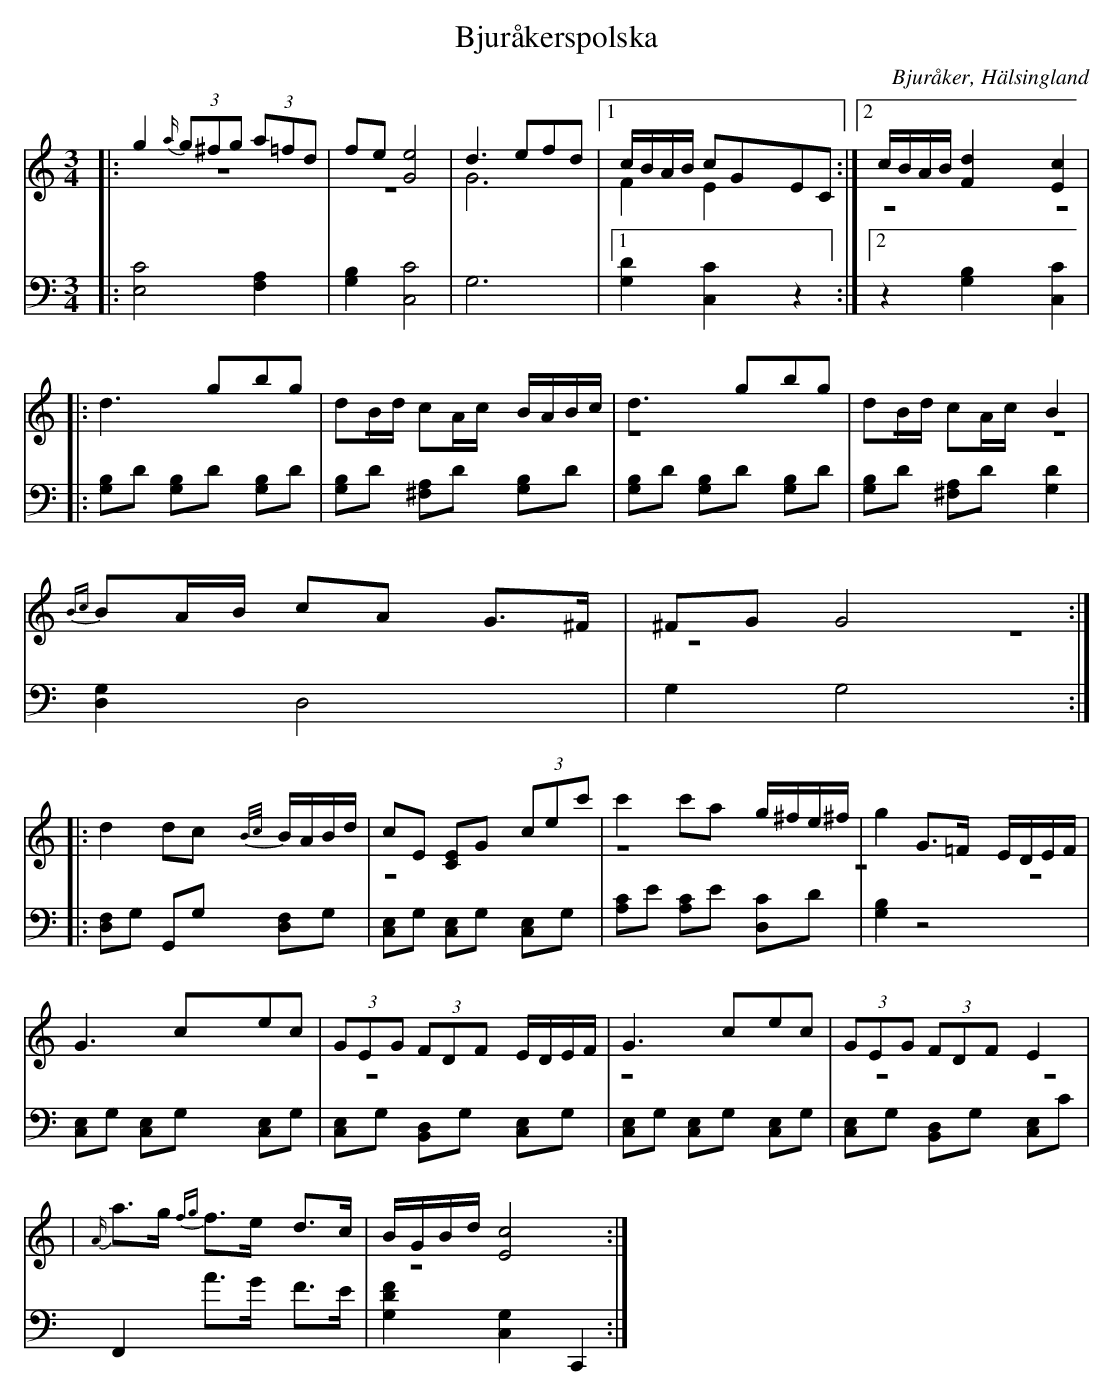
X:1
T: Bjuråkerspolska
O: Bjuråker, Hälsingland
M: 3/4
L: 1/8
K: C
V:1
V:2 merge
V:3
V:4 merge
V: 1
|:g2 {a/} (3g^fg (3a=fd|fe [G4e4]|d3 efd|1c/B/A/B/ cGEC:|2 c/B/A/B/ [F2d2][E2c2]|
|:d3 gbg| dB/d/ cA/c/ B/A/B/c/| d3 gbg| dB/d/ cA/c/ B2|
{Bc}BA/B/ cA G>^F| ^FG G4 :|
|:d2 dc {B/c/}B/A/B/d/|cE [CE]G (3cec'|c'2 c'a g/^f/e/^f/|g2 G>=F E/D/E/F/|
G3 cec|(3GEG (3FDF E/D/E/F/|G3 cec|(3GEG (3FDF E2|
|{A/}a>g {fg}f>e d>c|B/G/B/d/ [E4c4]:|
V:2
|:z6|z6|G6|1F2 E2:|2 z6|
|:z6|z6|z6| z6|
z6|z6:|
|:z6|z6|z6| z6|z6|
|:z6|z6|z6| z6|z6:|
V:3 clef=bass
|:[E,4C4] [F,2A,2]|[G,2B,2] [C,4C4]|G,6|1[G,2D2][C,2C2] z2:|2 z2 [G,2B,2][C,2C2]|
|:[G,B,]D [G,B,]D [G,B,]D|[G,B,]D [^F,A,]D [G,B,]D|[G,B,]D [G,B,]D [G,B,]D|[G,B,]D [^F,A,]D [G,2D2]|
[D,2G,2] D,4|G,2 G,4:|
|:[D,F,]G, G,,G, [D,F,]G,|[C,E,]G, [C,E,]G, [C,E,]G,|[A,C]E [A,C]E [D,C]D| [G,2B,2] z4|
[C,E,]G, [C,E,]G, [C,E,]G,|[C,E,]G, [B,,D,]G, [C,E,]G,|[C,E,]G, [C,E,]G, [C,E,]G,|[C,E,]G, [B,,D,]G, [C,E,]C| F,,2 A>G F>E|[G,2D2F2] [C,2G,2] C,,2:|
